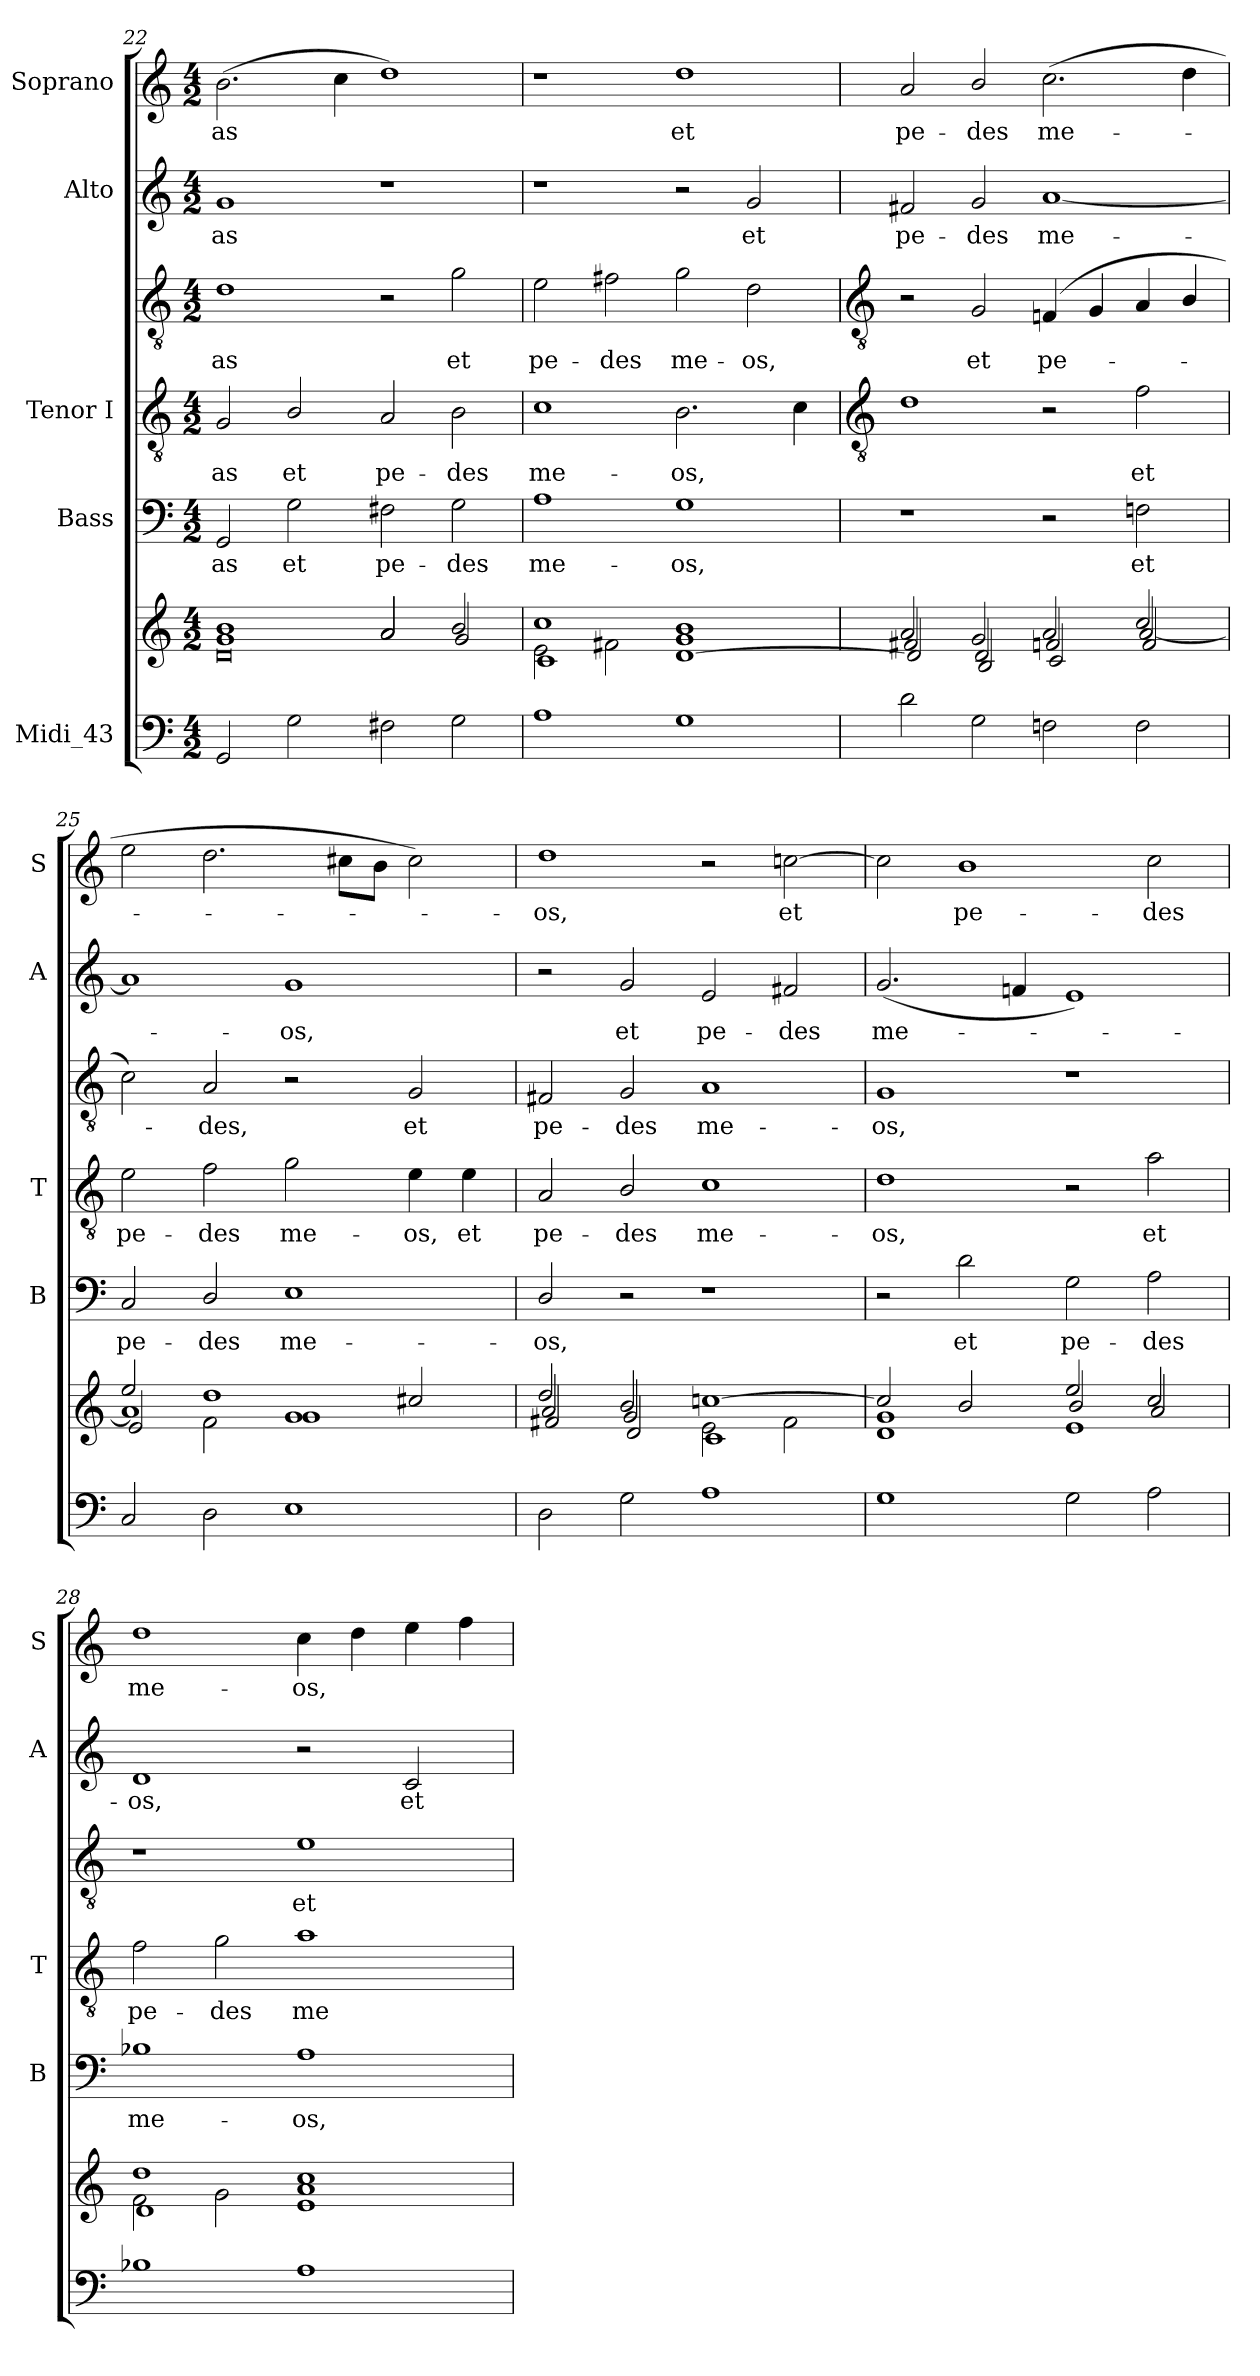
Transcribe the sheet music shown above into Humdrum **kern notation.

**kern	**kern	**kern	**text	**kern	**text	**kern	**text	**kern	**text	**kern	**text
*part5	*part5	*part4	*part4	*part3	*part3	*part3	*part3	*part2	*part2	*part1	*part1
*staff7	*staff6	*staff5	*staff5	*staff4	*staff4	*staff3	*staff3	*staff2	*staff2	*staff1	*staff1
*I"Midi_43	*	*I"Bass	*	*I"Tenor I	*	*	*	*I"Alto	*	*I"Soprano	*
*	*	*I'B	*	*I'T	*	*	*	*I'A	*	*I'S	*
*clefF4	*clefG2	*clefF4	*	*clefGv2	*	*clefGv2	*	*clefG2	*	*clefG2	*
*k[]	*k[]	*k[]	*	*k[]	*	*k[]	*	*k[]	*	*k[]	*
*C:	*C:	*C:	*	*C:	*	*C:	*	*C:	*	*C:	*
*M4/2	*M4/2	*M4/2	*	*M4/2	*	*M4/2	*	*M4/2	*	*M4/2	*
=22	=22	=22	=22	=22	=22	=22	=22	=22	=22	=22	=22
*	*^	*	*	*	*	*	*	*	*	*	*
*	*	*^	*	*	*	*	*	*	*	*	*	*
!	!	!	!	!	!LO:LY:b	!	!LO:LY:b	!	!LO:LY:b	!	!LO:LY:b	!	!LO:LY:b
2GG	1b/	1g\	0d\	2GG	-as	2G	as	1d	-as	1g	as	(>2.b	-as
!	!	!	!	!	!LO:LY:b	!	!LO:LY:b	!	!	!	!	!	!
2G	.	.	.	2G	et	2B/	et	.	.	.	.	.	.
.	.	.	.	.	.	.	.	.	.	.	.	4cc	.
!	!	!	!	!	!LO:LY:b	!	!LO:LY:b	!	!	!	!	!	!
2F#X	2a/	2a/	.	2F#X	pe-	2A	pe-	2r	.	1r	.	1dd)	.
!	!	!	!	!	!LO:LY:b	!	!LO:LY:b	!	!LO:LY:b	!	!	!	!
2G	2b/	2g/	.	2G	-des	2B	-des	2g	et	.	.	.	.
=23	=23	=23	=23	=23	=23	=23	=23	=23	=23	=23	=23	=23	=23
!	!	!	!	!	!LO:LY:b	!	!LO:LY:b	!	!LO:LY:b	!	!	!	!
1A	1cc/	2e\	1c\	1A	me-	1c	me-	2e	pe-	1r	.	1r	.
!	!	!	!	!	!	!	!	!	!LO:LY:b	!	!	!	!
.	.	2f#X\	.	.	.	.	.	2f#X	-des	.	.	.	.
!	!	!	!	!	!LO:LY:b	!	!LO:LY:b	!	!LO:LY:b	!	!	!	!LO:LY:b
1G	1b/	1g\	[1d\	1G	-os,	2.B	-os,	2g	me-	2r	.	1dd	et
!	!	!	!	!	!	!	!	!	!LO:LY:b	!	!LO:LY:b	!	!
.	.	.	.	.	.	.	.	2d	-os,	2g	et	.	.
.	.	.	.	.	.	4c	.	.	.	.	.	.	.
!!LO:LB:g=z
=24	=24	=24	=24	=24	=24	=24	=24	=24	=24	=24	=24	=24	=24
*	*	*	*	*	*	*clefGv2	*	*clefGv2	*	*	*	*	*
!	!	!	!	!	!	!	!	!	!	!	!LO:LY:b	!	!LO:LY:b
2d	2a/	2f#X/	2d/]	1r	.	1d	.	2r	.	2f#X	pe-	2a	pe-
!	!	!	!	!	!	!	!	!	!LO:LY:b	!	!LO:LY:b	!	!LO:LY:b
2G	2g/	2d/	2B/	.	.	.	.	2G	et	2g	-des	2b/	-des
!	!	!	!	!	!	!	!	!	!LO:LY:b	!	!LO:LY:b	!	!LO:LY:b
2Fn	2a/	2fn/	2c/	2r	.	2r	.	(<4Fn	pe-	[1a	me-	(>2.cc	me-
.	.	.	.	.	.	.	.	4G	.	.	.	.	.
!	!	!	!	!	!LO:LY:b	!	!LO:LY:b	!	!	!	!	!	!
2F	2cc/	[2a/	2f/	2Fn	et	2f	et	4A	.	.	.	.	.
.	.	.	.	.	.	.	.	4B/	.	.	.	4dd	.
=25	=25	=25	=25	=25	=25	=25	=25	=25	=25	=25	=25	=25	=25
!	!	!	!	!	!LO:LY:b	!	!LO:LY:b	!	!	!	!	!	!
2C	2ee/	1a\]	2e/	2C	pe-	2e	pe-	2c)	.	1a]	.	2ee	.
!	!	!	!	!	!LO:LY:b	!	!LO:LY:b	!	!LO:LY:b	!	!	!	!
2D	1dd/	.	2f\	2D/	-des	2f	-des	2A	des,	.	.	2.dd	.
!	!	!	!	!	!LO:LY:b	!	!LO:LY:b	!	!	!	!LO:LY:b	!	!
1E	.	1g\	1g\	1E	me-	2g	me-	2r	.	1g	os,	.	.
.	.	.	.	.	.	.	.	.	.	.	.	8cc#XL	.
.	.	.	.	.	.	.	.	.	.	.	.	8bJ	.
!	!	!	!	!	!	!	!LO:LY:b	!	!LO:LY:b	!	!	!	!
.	2cc#X/	.	.	.	.	4e	-os,	2G	et	.	.	2cc#)	.
!	!	!	!	!	!	!	!LO:LY:b	!	!	!	!	!	!
.	.	.	.	.	.	4e	et	.	.	.	.	.	.
=26	=26	=26	=26	=26	=26	=26	=26	=26	=26	=26	=26	=26	=26
!	!	!	!	!	!LO:LY:b	!	!LO:LY:b	!	!LO:LY:b	!	!	!	!LO:LY:b
2D	2dd/	2a/	2f#X/	2D/	-os,	2A	-pe-	2F#X	pe-	2r	.	1dd	os,
!	!	!	!	!	!	!	!LO:LY:b	!	!LO:LY:b	!	!LO:LY:b	!	!
2G	2b/	2g/	2d/	2r	.	2B/	-des	2G	-des	2g	et	.	.
!	!	!	!	!	!	!	!LO:LY:b	!	!LO:LY:b	!	!LO:LY:b	!	!
1A	[1ccn/	2e\	1c\	1r	.	1c	me-	1A	me-	2e	pe-	2r	.
!	!	!	!	!	!	!	!	!	!	!	!LO:LY:b	!	!LO:LY:b
.	.	2f#\	.	.	.	.	.	.	.	2f#X	-des	[2ccn	et
=27	=27	=27	=27	=27	=27	=27	=27	=27	=27	=27	=27	=27	=27
!	!	!	!	!	!	!	!LO:LY:b	!	!LO:LY:b	!	!LO:LY:b	!	!
1G	2cc/]	1g\	1d\	2r	.	1d	os,	1G	-os,	(<2.g	me-	2cc]	.
!	!	!	!	!	!LO:LY:b	!	!	!	!	!	!	!	!LO:LY:b
.	2b/	.	.	2d	et	.	.	.	.	.	.	1b	pe-
.	.	.	.	.	.	.	.	.	.	4fn	.	.	.
!	!	!	!	!	!LO:LY:b	!	!	!	!	!	!	!	!
2G	2ee/	2b/	1e\	2G	pe-	2r	.	1r	.	1e)	.	.	.
!	!	!	!	!	!LO:LY:b	!	!LO:LY:b	!	!	!	!	!	!LO:LY:b
2A	2cc/	2a/	.	2A	-des	2a	et	.	.	.	.	2cc	-des
=28	=28	=28	=28	=28	=28	=28	=28	=28	=28	=28	=28	=28	=28
!	!	!	!	!	!LO:LY:b	!	!LO:LY:b	!	!	!	!LO:LY:b	!	!LO:LY:b
1B-X	1dd/	2f\	1d\	1B-X	me-	2f	pe-	1r	.	1d	os,	1dd	me-
!	!	!	!	!	!	!	!LO:LY:b	!	!	!	!	!	!
.	.	2g\	.	.	.	2g	-des	.	.	.	.	.	.
!	!	!	!	!	!LO:LY:b	!	!LO:LY:b	!	!LO:LY:b	!	!	!	!LO:LY:b
1A	1cc/	1a\	1e\	1A	-os,	1a	me-	1e	et	2r	.	4cc	-os,
.	.	.	.	.	.	.	.	.	.	.	.	4dd	.
!	!	!	!	!	!	!	!	!	!	!	!LO:LY:b	!	!
.	.	.	.	.	.	.	.	.	.	2c	et	4ee	.
.	.	.	.	.	.	.	.	.	.	.	.	4ff	.
*	*v	*v	*v	*	*	*	*	*	*	*	*	*	*
=	=	=	=	=	=	=	=	=	=	=	=
*-	*-	*-	*-	*-	*-	*-	*-	*-	*-	*-	*-
